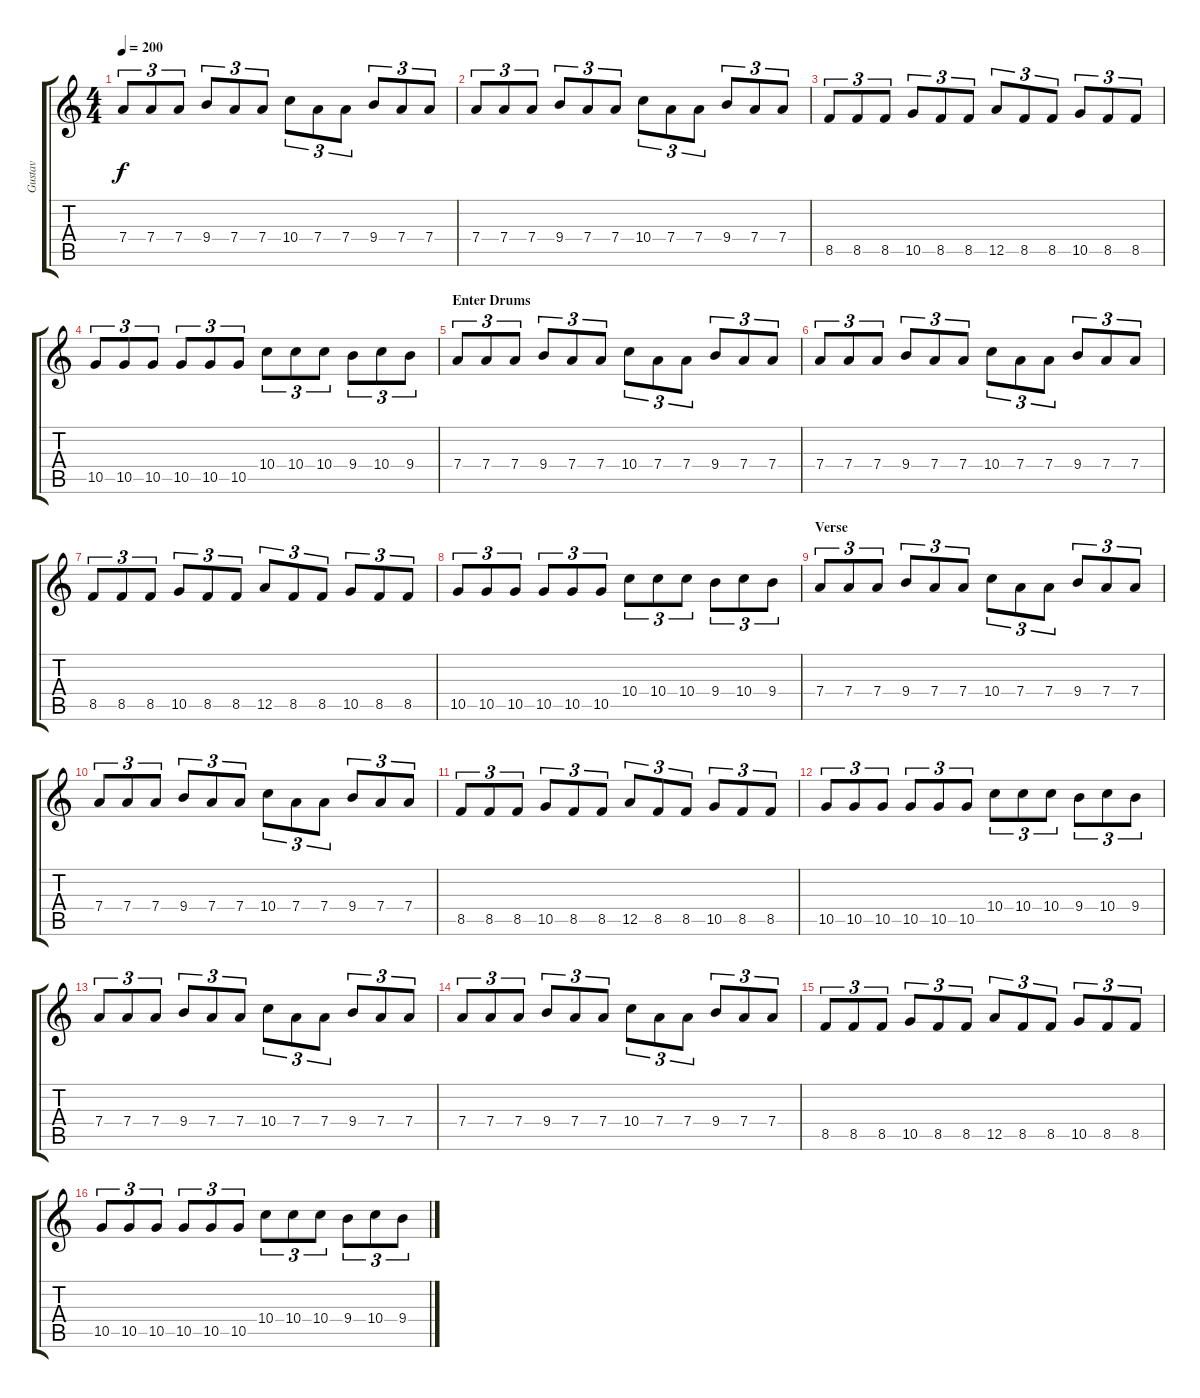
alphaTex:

\track ("Gustav" "Gustav") {instrument overdrivenguitar}
\staff {score tabs}
\tuning (E4 B3 G3 D3 A2 E2) {hide}
\ts (4 4)
\tempo 200
\clef g2
\ks c
7.4.8{tu (3 2) dy f instrument overdrivenguitar} 7.4.8{tu (3 2)} 7.4.8{tu (3 2)} 9.4.8{tu (3 2)} 7.4.8{tu (3 2)} 7.4.8{tu (3 2)} 10.4.8{tu (3 2)} 7.4.8{tu (3 2)} 7.4.8{tu (3 2)} 9.4.8{tu (3 2)} 7.4.8{tu (3 2)} 7.4.8{tu (3 2)} |
7.4.8{tu (3 2)} 7.4.8{tu (3 2)} 7.4.8{tu (3 2)} 9.4.8{tu (3 2)} 7.4.8{tu (3 2)} 7.4.8{tu (3 2)} 10.4.8{tu (3 2)} 7.4.8{tu (3 2)} 7.4.8{tu (3 2)} 9.4.8{tu (3 2)} 7.4.8{tu (3 2)} 7.4.8{tu (3 2)} |
8.5.8{tu (3 2)} 8.5.8{tu (3 2)} 8.5.8{tu (3 2)} 10.5.8{tu (3 2)} 8.5.8{tu (3 2)} 8.5.8{tu (3 2)} 12.5.8{tu (3 2)} 8.5.8{tu (3 2)} 8.5.8{tu (3 2)} 10.5.8{tu (3 2)} 8.5.8{tu (3 2)} 8.5.8{tu (3 2)} |
10.5.8{tu (3 2)} 10.5.8{tu (3 2)} 10.5.8{tu (3 2)} 10.5.8{tu (3 2)} 10.5.8{tu (3 2)} 10.5.8{tu (3 2)} 10.4.8{tu (3 2)} 10.4.8{tu (3 2)} 10.4.8{tu (3 2)} 9.4.8{tu (3 2)} 10.4.8{tu (3 2)} 9.4.8{tu (3 2)} |
\section ("" "Enter Drums")
7.4.8{tu (3 2)} 7.4.8{tu (3 2)} 7.4.8{tu (3 2)} 9.4.8{tu (3 2)} 7.4.8{tu (3 2)} 7.4.8{tu (3 2)} 10.4.8{tu (3 2)} 7.4.8{tu (3 2)} 7.4.8{tu (3 2)} 9.4.8{tu (3 2)} 7.4.8{tu (3 2)} 7.4.8{tu (3 2)} |
7.4.8{tu (3 2)} 7.4.8{tu (3 2)} 7.4.8{tu (3 2)} 9.4.8{tu (3 2)} 7.4.8{tu (3 2)} 7.4.8{tu (3 2)} 10.4.8{tu (3 2)} 7.4.8{tu (3 2)} 7.4.8{tu (3 2)} 9.4.8{tu (3 2)} 7.4.8{tu (3 2)} 7.4.8{tu (3 2)} |
8.5.8{tu (3 2)} 8.5.8{tu (3 2)} 8.5.8{tu (3 2)} 10.5.8{tu (3 2)} 8.5.8{tu (3 2)} 8.5.8{tu (3 2)} 12.5.8{tu (3 2)} 8.5.8{tu (3 2)} 8.5.8{tu (3 2)} 10.5.8{tu (3 2)} 8.5.8{tu (3 2)} 8.5.8{tu (3 2)} |
10.5.8{tu (3 2)} 10.5.8{tu (3 2)} 10.5.8{tu (3 2)} 10.5.8{tu (3 2)} 10.5.8{tu (3 2)} 10.5.8{tu (3 2)} 10.4.8{tu (3 2)} 10.4.8{tu (3 2)} 10.4.8{tu (3 2)} 9.4.8{tu (3 2)} 10.4.8{tu (3 2)} 9.4.8{tu (3 2)} |
\section ("" "Verse")
7.4.8{tu (3 2)} 7.4.8{tu (3 2)} 7.4.8{tu (3 2)} 9.4.8{tu (3 2)} 7.4.8{tu (3 2)} 7.4.8{tu (3 2)} 10.4.8{tu (3 2)} 7.4.8{tu (3 2)} 7.4.8{tu (3 2)} 9.4.8{tu (3 2)} 7.4.8{tu (3 2)} 7.4.8{tu (3 2)} |
7.4.8{tu (3 2)} 7.4.8{tu (3 2)} 7.4.8{tu (3 2)} 9.4.8{tu (3 2)} 7.4.8{tu (3 2)} 7.4.8{tu (3 2)} 10.4.8{tu (3 2)} 7.4.8{tu (3 2)} 7.4.8{tu (3 2)} 9.4.8{tu (3 2)} 7.4.8{tu (3 2)} 7.4.8{tu (3 2)} |
8.5.8{tu (3 2)} 8.5.8{tu (3 2)} 8.5.8{tu (3 2)} 10.5.8{tu (3 2)} 8.5.8{tu (3 2)} 8.5.8{tu (3 2)} 12.5.8{tu (3 2)} 8.5.8{tu (3 2)} 8.5.8{tu (3 2)} 10.5.8{tu (3 2)} 8.5.8{tu (3 2)} 8.5.8{tu (3 2)} |
10.5.8{tu (3 2)} 10.5.8{tu (3 2)} 10.5.8{tu (3 2)} 10.5.8{tu (3 2)} 10.5.8{tu (3 2)} 10.5.8{tu (3 2)} 10.4.8{tu (3 2)} 10.4.8{tu (3 2)} 10.4.8{tu (3 2)} 9.4.8{tu (3 2)} 10.4.8{tu (3 2)} 9.4.8{tu (3 2)} |
7.4.8{tu (3 2)} 7.4.8{tu (3 2)} 7.4.8{tu (3 2)} 9.4.8{tu (3 2)} 7.4.8{tu (3 2)} 7.4.8{tu (3 2)} 10.4.8{tu (3 2)} 7.4.8{tu (3 2)} 7.4.8{tu (3 2)} 9.4.8{tu (3 2)} 7.4.8{tu (3 2)} 7.4.8{tu (3 2)} |
7.4.8{tu (3 2)} 7.4.8{tu (3 2)} 7.4.8{tu (3 2)} 9.4.8{tu (3 2)} 7.4.8{tu (3 2)} 7.4.8{tu (3 2)} 10.4.8{tu (3 2)} 7.4.8{tu (3 2)} 7.4.8{tu (3 2)} 9.4.8{tu (3 2)} 7.4.8{tu (3 2)} 7.4.8{tu (3 2)} |
8.5.8{tu (3 2)} 8.5.8{tu (3 2)} 8.5.8{tu (3 2)} 10.5.8{tu (3 2)} 8.5.8{tu (3 2)} 8.5.8{tu (3 2)} 12.5.8{tu (3 2)} 8.5.8{tu (3 2)} 8.5.8{tu (3 2)} 10.5.8{tu (3 2)} 8.5.8{tu (3 2)} 8.5.8{tu (3 2)} |
10.5.8{tu (3 2)} 10.5.8{tu (3 2)} 10.5.8{tu (3 2)} 10.5.8{tu (3 2)} 10.5.8{tu (3 2)} 10.5.8{tu (3 2)} 10.4.8{tu (3 2)} 10.4.8{tu (3 2)} 10.4.8{tu (3 2)} 9.4.8{tu (3 2)} 10.4.8{tu (3 2)} 9.4.8{tu (3 2)}
